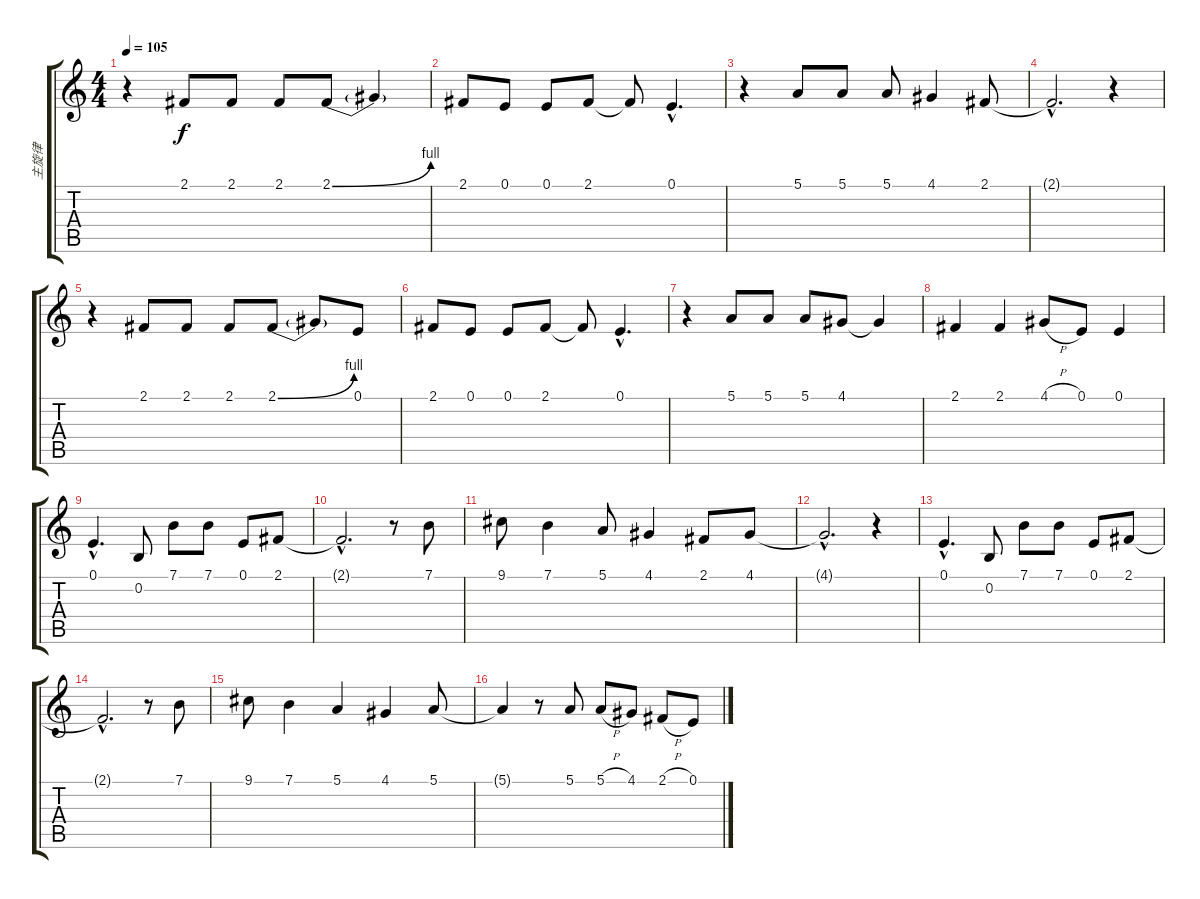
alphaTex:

\track ("主旋律" "主旋律") {instrument stringensemble1}
\staff {score tabs}
\tuning (E4 B3 G3 D3 A2 E2) {hide}
\ts (4 4)
\tempo 105
\clef g2
\ks c
r.4{dy f} 2.1.8 2.1.8 2.1.8 2.1{be (bend 0 0 60 4)}.8 2.1{t}.4 |
2.1.8 0.1.8 0.1.8 2.1.8 2.1{t}.8 0.1{hac}.4{d} |
r.4 5.1.8 5.1.8 5.1.8 4.1.4 2.1.8 |
2.1{hac t}.2{d} r.4 |
r.4 2.1.8 2.1.8 2.1.8 2.1{be (bend 0 0 60 4)}.8 2.1{t}.8 0.1.8 |
2.1.8 0.1.8 0.1.8 2.1.8 2.1{t}.8 0.1{hac}.4{d} |
r.4 5.1.8 5.1.8 5.1.8 4.1.8 4.1{t}.4 |
2.1.4 2.1.4 4.1{h}.8 0.1.8 0.1.4 |
0.1{hac}.4{d} 0.2.8 7.1.8 7.1.8 0.1.8 2.1.8 |
2.1{hac t}.2{d} r.8 7.1.8 |
9.1.8 7.1.4 5.1.8 4.1.4 2.1.8 4.1.8 |
4.1{hac t}.2{d} r.4 |
0.1{hac}.4{d} 0.2.8 7.1.8 7.1.8 0.1.8 2.1.8 |
2.1{hac t}.2{d} r.8 7.1.8 |
9.1.8 7.1.4 5.1.4 4.1.4 5.1.8 |
5.1{t}.4 r.8 5.1.8 5.1{h}.8 4.1.8 2.1{h}.8 0.1.8
